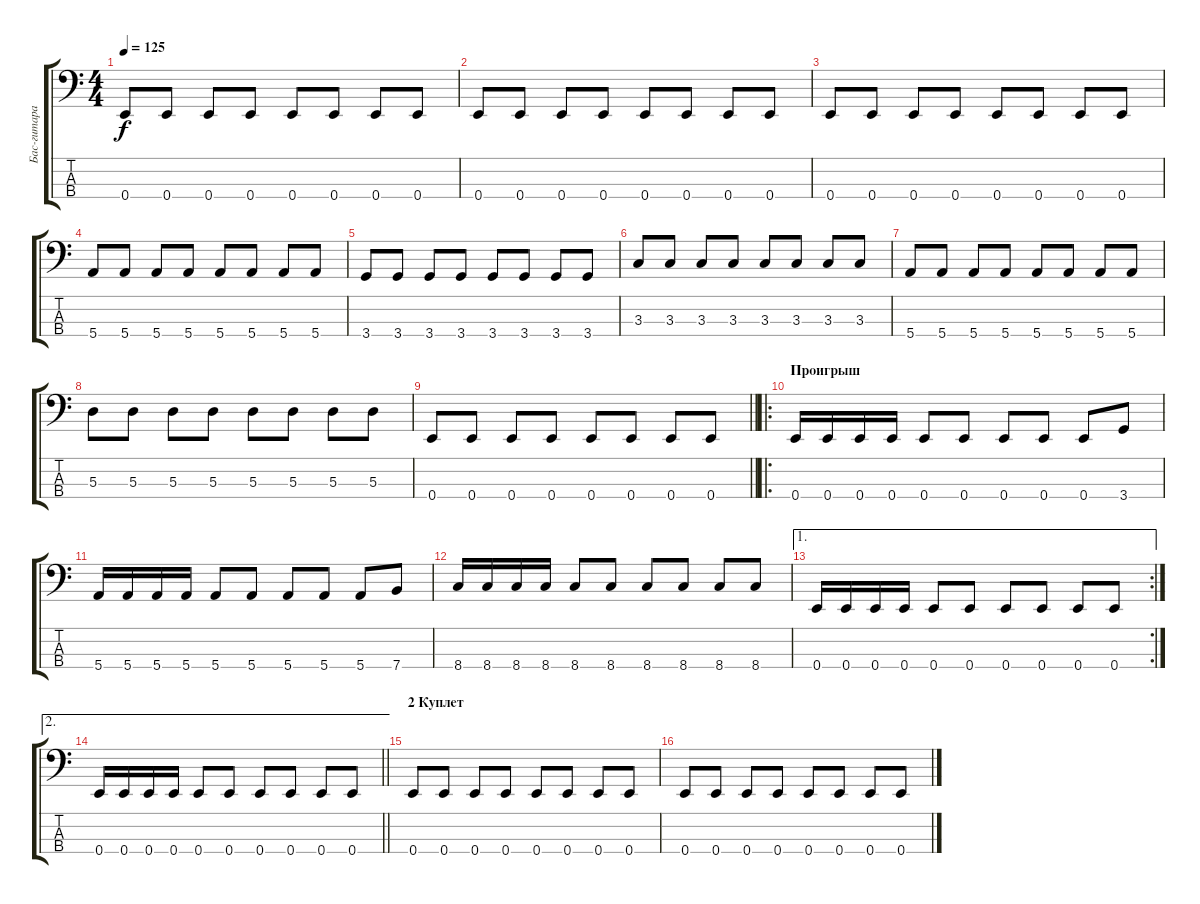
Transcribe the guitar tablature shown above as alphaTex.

\track ("Бас-гитара" "Бас-гитара") {instrument electricbassfinger}
\staff {score tabs}
\tuning (G2 D2 A1 E1) {hide}
\ts (4 4)
\tempo 125
\clef f4
\ks c
0.4.8{dy f} 0.4.8 0.4.8 0.4.8 0.4.8 0.4.8 0.4.8 0.4.8 |
0.4.8 0.4.8 0.4.8 0.4.8 0.4.8 0.4.8 0.4.8 0.4.8 |
0.4.8 0.4.8 0.4.8 0.4.8 0.4.8 0.4.8 0.4.8 0.4.8 |
5.4.8 5.4.8 5.4.8 5.4.8 5.4.8 5.4.8 5.4.8 5.4.8 |
3.4.8 3.4.8 3.4.8 3.4.8 3.4.8 3.4.8 3.4.8 3.4.8 |
3.3.8 3.3.8 3.3.8 3.3.8 3.3.8 3.3.8 3.3.8 3.3.8 |
5.4.8 5.4.8 5.4.8 5.4.8 5.4.8 5.4.8 5.4.8 5.4.8 |
5.3.8 5.3.8 5.3.8 5.3.8 5.3.8 5.3.8 5.3.8 5.3.8 |
\barLineRight lightlight
0.4.8 0.4.8 0.4.8 0.4.8 0.4.8 0.4.8 0.4.8 0.4.8 |
\ro
\section ("" "Проигрыш")
0.4.16 0.4.16 0.4.16 0.4.16 0.4.8 0.4.8 0.4.8 0.4.8 0.4.8 3.4.8 |
5.4.16 5.4.16 5.4.16 5.4.16 5.4.8 5.4.8 5.4.8 5.4.8 5.4.8 7.4.8 |
8.4.16 8.4.16 8.4.16 8.4.16 8.4.8 8.4.8 8.4.8 8.4.8 8.4.8 8.4.8 |
\ae 1
\rc 2
0.4.16 0.4.16 0.4.16 0.4.16 0.4.8 0.4.8 0.4.8 0.4.8 0.4.8 0.4.8 |
\ae 2
\barLineRight lightlight
0.4.16 0.4.16 0.4.16 0.4.16 0.4.8 0.4.8 0.4.8 0.4.8 0.4.8 0.4.8 |
\section ("" "2 Куплет")
0.4.8 0.4.8 0.4.8 0.4.8 0.4.8 0.4.8 0.4.8 0.4.8 |
0.4.8 0.4.8 0.4.8 0.4.8 0.4.8 0.4.8 0.4.8 0.4.8
